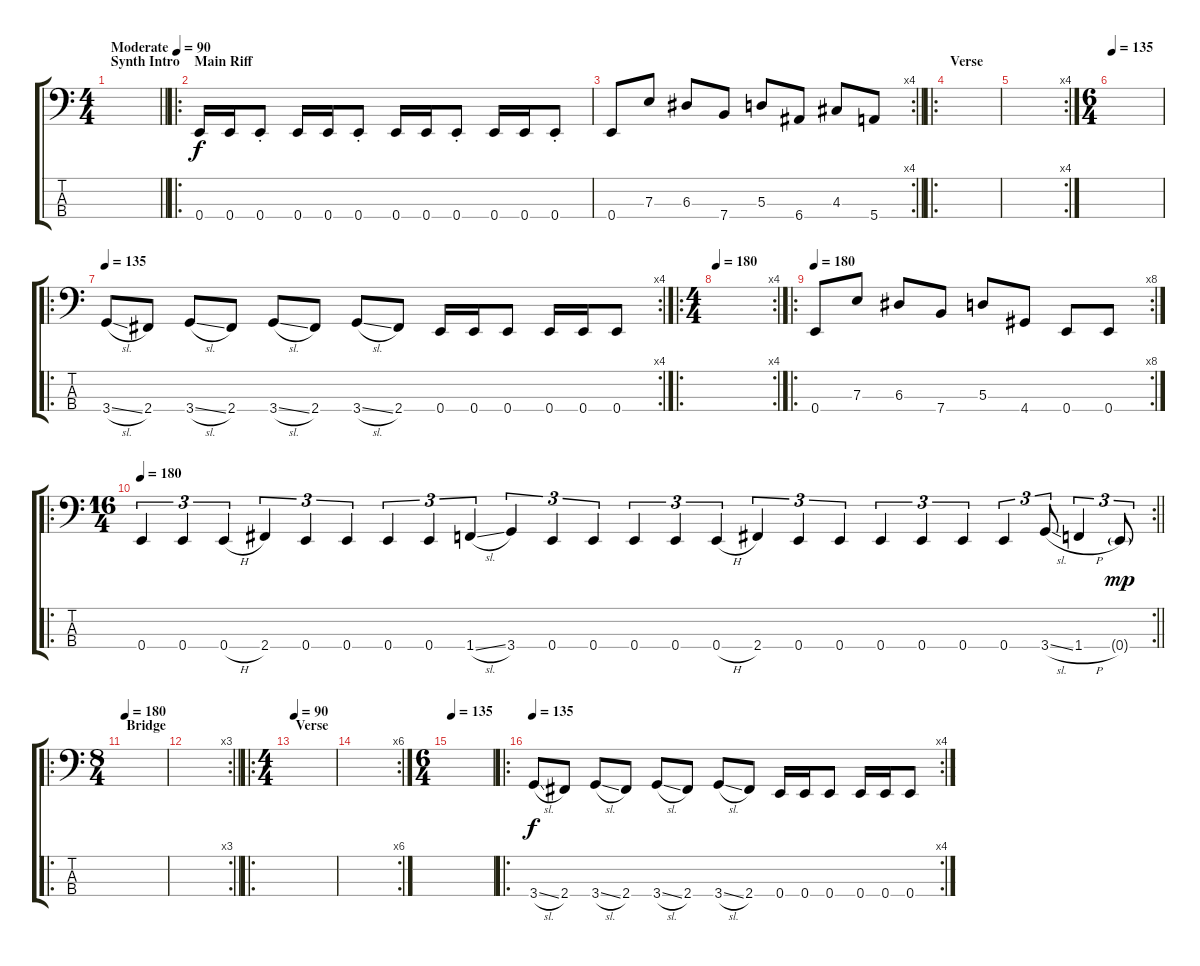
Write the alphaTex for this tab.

\track ("                   /Synth Bass" "          ") {instrument synthbass2}
\staff {score tabs}
\tuning (G2 D2 A1 E1) {hide}
\ts (4 4)
\section ("" "Synth Intro")
\tempo (90 "Moderate")
\clef f4
\barLineRight lightlight
\ks c
|
\ro
\section ("" "Main Riff")
0.4.16 0.4.16 0.4{st}.8 0.4.16 0.4.16 0.4{st}.8 0.4.16 0.4.16 0.4{st}.8 0.4.16 0.4.16 0.4{st}.8 |
\rc 4
\barLineRight lightlight
0.4.8 7.3.8 6.3.8 7.4.8 5.3.8 6.4.8 4.3.8 5.4.8 |
\ro
\section ("" "Verse")
|
\rc 4
|
\ts (6 4)
\tempo 135
|
\ro
\rc 4
\tempo 135
3.4{sl}.8 2.4.8 3.4{sl}.8 2.4.8 3.4{sl}.8 2.4.8 3.4{sl}.8 2.4.8 0.4.16 0.4.16 0.4.8 0.4.16 0.4.16 0.4.8 |
\ro
\rc 4
\ts (4 4)
\tempo 180
|
\ro
\rc 8
\tempo 180
0.4.8 7.3.8 6.3.8 7.4.8 5.3.8 4.4.8 0.4.8 0.4.8 |
\ro
\rc 2
\ts (16 4)
\tempo 180
\barLineRight lightlight
0.4.4{tu (3 2)} 0.4.4{tu (3 2)} 0.4{h}.4{tu (3 2)} 2.4.4{tu (3 2)} 0.4.4{tu (3 2)} 0.4.4{tu (3 2)} 0.4.4{tu (3 2)} 0.4.4{tu (3 2)} 1.4{sl}.4{tu (3 2)} 3.4.4{tu (3 2)} 0.4.4{tu (3 2)} 0.4.4{tu (3 2)} 0.4.4{tu (3 2)} 0.4.4{tu (3 2)} 0.4{h}.4{tu (3 2)} 2.4.4{tu (3 2)} 0.4.4{tu (3 2)} 0.4.4{tu (3 2)} 0.4.4{tu (3 2)} 0.4.4{tu (3 2)} 0.4.4{tu (3 2)} 0.4.4{tu (3 2)} 3.4{sl}.8{tu (3 2)} 1.4{h}.4{tu (3 2)} 0.4{g}.8{tu (3 2) dy mp} |
\ro
\ts (8 4)
\section ("" "Bridge")
\tempo 180
|
\rc 3
\barLineRight lightlight
|
\ro
\ts (4 4)
\section ("" "Verse")
\tempo 90
|
\rc 6
|
\ts (6 4)
\tempo 135
|
\ro
\rc 4
\tempo 135
3.4{sl}.8{dy f} 2.4.8 3.4{sl}.8 2.4.8 3.4{sl}.8 2.4.8 3.4{sl}.8 2.4.8 0.4.16 0.4.16 0.4.8 0.4.16 0.4.16 0.4.8
